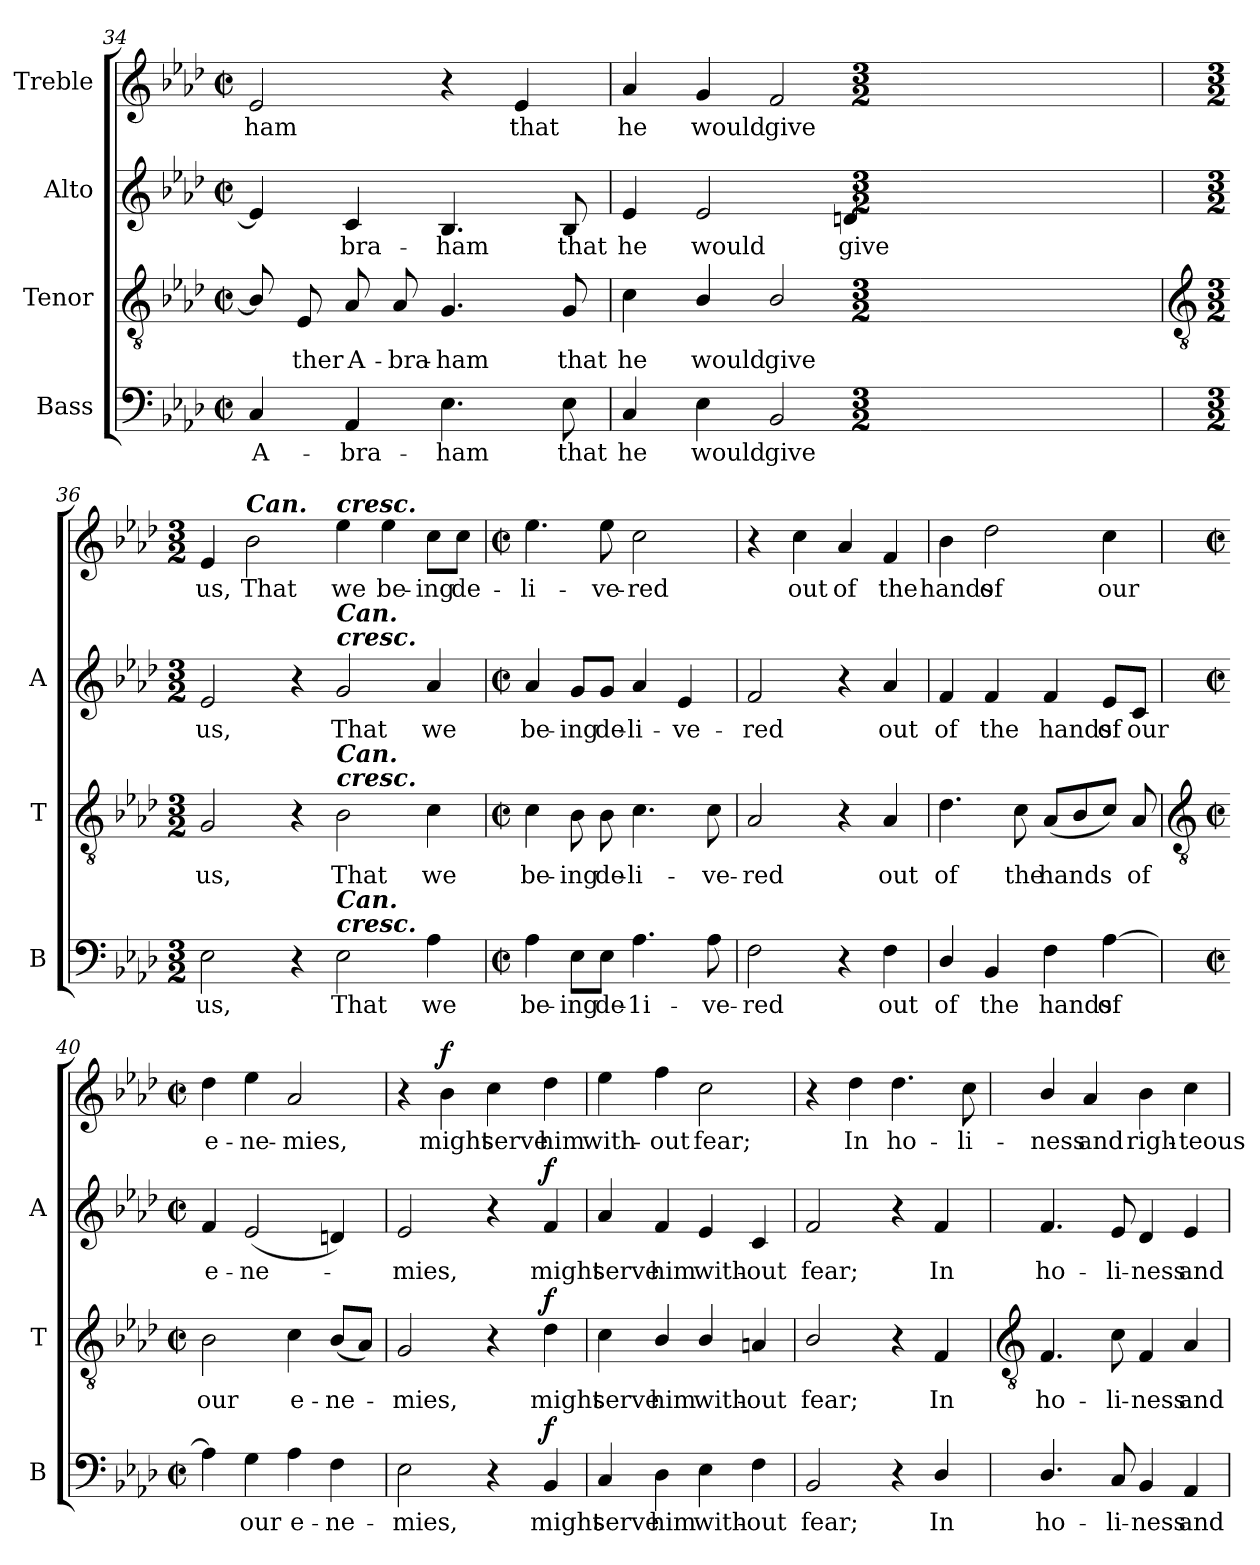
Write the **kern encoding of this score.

**kern	**text	**dynam	**kern	**text	**dynam	**kern	**text	**dynam	**kern	**text	**dynam
*part4	*part4	*part4	*part3	*part3	*part3	*part2	*part2	*part2	*part1	*part1	*part1
*staff4	*staff4	*staff4	*staff3	*staff3	*staff3	*staff2	*staff2	*staff2	*staff1	*staff1	*staff1
*I"Bass	*	*	*I"Tenor	*	*	*I"Alto	*	*	*I"Treble	*	*
*I'B	*	*	*I'T	*	*	*I'A	*	*	*	*	*
*clefF4	*	*	*clefGv2	*	*	*clefG2	*	*	*clefG2	*	*
*k[b-e-a-d-]	*	*	*k[b-e-a-d-]	*	*	*k[b-e-a-d-]	*	*	*k[b-e-a-d-]	*	*
*A-:	*	*	*A-:	*	*	*A-:	*	*	*A-:	*	*
*M2/2	*	*	*M2/2	*	*	*M2/2	*	*	*M2/2	*	*
*met(c|)	*	*	*met(c|)	*	*	*met(c|)	*	*	*met(c|)	*	*
=34	=34	=34	=34	=34	=34	=34	=34	=34	=34	=34	=34
!	!LO:LY:b	!	!	!	!	!	!	!	!	!LO:LY:b	!
4C	A-	.	8B-/]	.	.	4e-]	.	.	2e-	-ham	.
!	!	!	!	!LO:LY:b	!	!	!	!	!	!	!
.	.	.	8E-	ther	.	.	.	.	.	.	.
!	!LO:LY:b	!	!	!LO:LY:b	!	!	!LO:LY:b	!	!	!	!
4AA-	-bra-	.	8A-	A-	.	4c	bra-	.	.	.	.
!	!	!	!	!LO:LY:b	!	!	!	!	!	!	!
.	.	.	8A-	-bra-	.	.	.	.	.	.	.
!	!LO:LY:b	!	!	!LO:LY:b	!	!	!LO:LY:b	!	!	!	!
4.E-	-ham	.	4.G	-ham	.	4.B-	-ham	.	4r	.	.
!	!	!	!	!	!	!	!	!	!	!LO:LY:b	!
.	.	.	.	.	.	.	.	.	4e-	that	.
!	!LO:LY:b	!	!	!LO:LY:b	!	!	!LO:LY:b	!	!	!	!
8E-	that	.	8G	that	.	8B-	that	.	.	.	.
=35	=35	=35	=35	=35	=35	=35	=35	=35	=35	=35	=35
!	!LO:LY:b	!	!	!LO:LY:b	!	!	!LO:LY:b	!	!	!LO:LY:b	!
4C	he	.	4c	he	.	4e-	he	.	4a-	he	.
!	!LO:LY:b	!	!	!LO:LY:b	!	!	!LO:LY:b	!	!	!LO:LY:b	!
4E-	would	.	4B-/	would	.	2e-	would	.	4g	would	.
!	!LO:LY:b	!	!	!LO:LY:b	!	!	!	!	!	!LO:LY:b	!
2BB-	give	.	2B-/	give	.	.	.	.	2f	give	.
!	!	!	!	!	!	!	!LO:LY:b	!	!	!	!
.	.	.	.	.	.	4dn	give	.	.	.	.
*M3/2	*	*	*M3/2	*	*	*M3/2	*	*	*M3/2	*	*
!!LO:LB:g=z
=36	=36	=36	=36	=36	=36	=36	=36	=36	=36	=36	=36
*	*	*	*clefGv2	*	*	*	*	*	*	*	*
*M3/2	*	*	*M3/2	*	*	*M3/2	*	*	*M3/2	*	*
!	!LO:LY:b	!	!	!LO:LY:b	!	!	!LO:LY:b	!	!	!LO:LY:b	!
2E-	us,	.	2G	us,	.	2e-	us,	.	4e-	us,	.
!	!	!	!	!	!	!	!	!	!LO:TX:a:Bi:t=Can.	!	!
!	!	!	!	!	!	!	!	!	!	!LO:LY:b	!
.	.	.	.	.	.	.	.	.	2b-	That	.
4r	.	.	4r	.	.	4r	.	.	.	.	.
!	!	!	!	!	!	!	!	!	!LO:TX:a:Bi:t=cresc.	!	!
!	!	!	!	!	!	!LO:TX:a:Bi:t=cresc.	!	!	!	!	!
!	!	!	!	!	!	!LO:TX:a:Bi:t=Can.	!	!	!	!	!
!	!	!	!LO:TX:a:Bi:t=cresc.	!	!	!	!	!	!	!	!
!	!	!	!LO:TX:a:Bi:t=Can.	!	!	!	!	!	!	!	!
!LO:TX:a:Bi:t=cresc.	!	!	!	!	!	!	!	!	!	!	!
!LO:TX:a:Bi:t=Can.	!	!	!	!	!	!	!	!	!	!	!
!	!LO:LY:b	!	!	!LO:LY:b	!	!	!LO:LY:b	!	!	!LO:LY:b	!
2E-	That	.	2B-	That	.	2g	That	.	4ee-	we	.
!	!	!	!	!	!	!	!	!	!	!LO:LY:b	!
.	.	.	.	.	.	.	.	.	4ee-	be-	.
!	!LO:LY:b	!	!	!LO:LY:b	!	!	!LO:LY:b	!	!	!LO:LY:b	!
4A-	we	.	4c	we	.	4a-	we	.	8cc\L	-ing	.
!	!	!	!	!	!	!	!	!	!	!LO:LY:b	!
.	.	.	.	.	.	.	.	.	8cc\J	de-	.
=37	=37	=37	=37	=37	=37	=37	=37	=37	=37	=37	=37
*M2/2	*	*	*M2/2	*	*	*M2/2	*	*	*M2/2	*	*
*met(c|)	*	*	*met(c|)	*	*	*met(c|)	*	*	*met(c|)	*	*
!	!LO:LY:b	!	!	!LO:LY:b	!	!	!LO:LY:b	!	!	!LO:LY:b	!
4A-	be-	.	4c	be-	.	4a-	be-	.	4.ee-	-li-	.
!	!LO:LY:b	!	!	!LO:LY:b	!	!	!LO:LY:b	!	!	!	!
8E-\L	-ing	.	8B-	-ing	.	8g/L	-ing	.	.	.	.
!	!LO:LY:b	!	!	!LO:LY:b	!	!	!LO:LY:b	!	!	!LO:LY:b	!
8E-\J	de-	.	8B-	de-	.	8g/J	de-	.	8ee-	-ve-	.
!	!LO:LY:b	!	!	!LO:LY:b	!	!	!LO:LY:b	!	!	!LO:LY:b	!
4.A-	-1i-	.	4.c	-li-	.	4a-	-li-	.	2cc	-red	.
!	!	!	!	!	!	!	!LO:LY:b	!	!	!	!
.	.	.	.	.	.	4e-	-ve-	.	.	.	.
!	!LO:LY:b	!	!	!LO:LY:b	!	!	!	!	!	!	!
8A-	-ve-	.	8c	-ve-	.	.	.	.	.	.	.
=38	=38	=38	=38	=38	=38	=38	=38	=38	=38	=38	=38
!	!LO:LY:b	!	!	!LO:LY:b	!	!	!LO:LY:b	!	!	!	!
2F	-red	.	2A-	-red	.	2f	-red	.	4r	.	.
!	!	!	!	!	!	!	!	!	!	!LO:LY:b	!
.	.	.	.	.	.	.	.	.	4cc	out	.
!	!	!	!	!	!	!	!	!	!	!LO:LY:b	!
4r	.	.	4r	.	.	4r	.	.	4a-	of	.
!	!LO:LY:b	!	!	!LO:LY:b	!	!	!LO:LY:b	!	!	!LO:LY:b	!
4F	out	.	4A-	out	.	4a-	out	.	4f	the	.
=39	=39	=39	=39	=39	=39	=39	=39	=39	=39	=39	=39
!	!LO:LY:b	!	!	!LO:LY:b	!	!	!LO:LY:b	!	!	!LO:LY:b	!
4D-/	of	.	4.d-	of	.	4f	of	.	4b-	hands	.
!	!LO:LY:b	!	!	!	!	!	!LO:LY:b	!	!	!LO:LY:b	!
4BB-	the	.	.	.	.	4f	the	.	2dd-	of	.
!	!	!	!	!LO:LY:b	!	!	!	!	!	!	!
.	.	.	8c	the	.	.	.	.	.	.	.
!	!LO:LY:b	!	!	!LO:LY:b	!	!	!LO:LY:b	!	!	!	!
4F	hands	.	(<8A-/L	hands	.	4f	hands	.	.	.	.
.	.	.	8B-/	.	.	.	.	.	.	.	.
!	!LO:LY:b	!	!	!	!	!	!LO:LY:b	!	!	!LO:LY:b	!
[4A-	of	.	8c/J)	.	.	8e-/L	of	.	4cc	our	.
!	!	!	!	!LO:LY:b	!	!	!LO:LY:b	!	!	!	!
.	.	.	8A-	of	.	8c/J	our	.	.	.	.
!!LO:LB:g=z
=40	=40	=40	=40	=40	=40	=40	=40	=40	=40	=40	=40
*	*	*	*clefGv2	*	*	*	*	*	*	*	*
*M2/2	*	*	*M2/2	*	*	*M2/2	*	*	*M2/2	*	*
*met(c|)	*	*	*met(c|)	*	*	*met(c|)	*	*	*met(c|)	*	*
!	!	!	!	!LO:LY:b	!	!	!LO:LY:b	!	!	!LO:LY:b	!
4A-]	.	.	2B-	our	.	4f	e-	.	4dd-	e-	.
!	!LO:LY:b	!	!	!	!	!	!LO:LY:b	!	!	!LO:LY:b	!
4G	our	.	.	.	.	(<2e-	-ne-	.	4ee-	-ne-	.
!	!LO:LY:b	!	!	!LO:LY:b	!	!	!	!	!	!LO:LY:b	!
4A-	e-	.	4c	e-	.	.	.	.	2a-	-mies,	.
!	!LO:LY:b	!	!	!LO:LY:b	!	!	!	!	!	!	!
4F	-ne-	.	(<8B-L	-ne-	.	4dn)	.	.	.	.	.
.	.	.	8A-J)	.	.	.	.	.	.	.	.
=41	=41	=41	=41	=41	=41	=41	=41	=41	=41	=41	=41
!	!LO:LY:b	!	!	!LO:LY:b	!	!	!LO:LY:b	!	!	!	!
2E-	-mies,	.	2G	mies,	.	2e-	mies,	.	4r	.	.
!	!	!	!	!	!	!	!	!	!	!LO:LY:b	!LO:DY:b
.	.	.	.	.	.	.	.	.	4b-	might	f
!	!	!	!	!	!	!	!	!	!	!LO:LY:b	!
4r	.	.	4r	.	.	4r	.	.	4cc	serve	.
!	!LO:LY:b	!LO:DY:b	!	!LO:LY:b	!LO:DY:b	!	!LO:LY:b	!LO:DY:b	!	!LO:LY:b	!
4BB-	might	f	4d-	might	f	4f	might	f	4dd-	him	.
=42	=42	=42	=42	=42	=42	=42	=42	=42	=42	=42	=42
!	!LO:LY:b	!	!	!LO:LY:b	!	!	!LO:LY:b	!	!	!LO:LY:b	!
4C	serve	.	4c	serve	.	4a-	serve	.	4ee-	with-	.
!	!LO:LY:b	!	!	!LO:LY:b	!	!	!LO:LY:b	!	!	!LO:LY:b	!
4D-	him	.	4B-/	him	.	4f	him	.	4ff	-out	.
!	!LO:LY:b	!	!	!LO:LY:b	!	!	!LO:LY:b	!	!	!LO:LY:b	!
4E-	with-	.	4B-/	with-	.	4e-	with-	.	2cc	fear;	.
!	!LO:LY:b	!	!	!LO:LY:b	!	!	!LO:LY:b	!	!	!	!
4F	-out	.	4An	-out	.	4c	-out	.	.	.	.
=43	=43	=43	=43	=43	=43	=43	=43	=43	=43	=43	=43
!	!LO:LY:b	!	!	!LO:LY:b	!	!	!LO:LY:b	!	!	!	!
2BB-	fear;	.	2B-/	fear;	.	2f	fear;	.	4r	.	.
!	!	!	!	!	!	!	!	!	!	!LO:LY:b	!
.	.	.	.	.	.	.	.	.	4dd-	In	.
!	!	!	!	!	!	!	!	!	!	!LO:LY:b	!
4r	.	.	4r	.	.	4r	.	.	4.dd-	ho-	.
!	!LO:LY:b	!	!	!LO:LY:b	!	!	!LO:LY:b	!	!	!	!
4D-/	In	.	4F	In	.	4f	In	.	.	.	.
!	!	!	!	!	!	!	!	!	!	!LO:LY:b	!
.	.	.	.	.	.	.	.	.	8cc	-li-	.
!!LO:LB:g=z
=44	=44	=44	=44	=44	=44	=44	=44	=44	=44	=44	=44
*	*	*	*clefGv2	*	*	*	*	*	*	*	*
!	!LO:LY:b	!	!	!LO:LY:b	!	!	!LO:LY:b	!	!	!LO:LY:b	!
4.D-/	ho-	.	4.F	ho-	.	4.f	ho-	.	4b-/	-ness	.
!	!	!	!	!	!	!	!	!	!	!LO:LY:b	!
.	.	.	.	.	.	.	.	.	4a-	and	.
!	!LO:LY:b	!	!	!LO:LY:b	!	!	!LO:LY:b	!	!	!	!
8C	-li-	.	8c	-li-	.	8e-	-li-	.	.	.	.
!	!LO:LY:b	!	!	!LO:LY:b	!	!	!LO:LY:b	!	!	!LO:LY:b	!
4BB-	-ness	.	4F	-ness	.	4d-	-ness	.	4b-	righ-	.
!	!LO:LY:b	!	!	!LO:LY:b	!	!	!LO:LY:b	!	!	!LO:LY:b	!
4AA-	and	.	4A-	and	.	4e-	and	.	4cc	-teous-	.
=	=	=	=	=	=	=	=	=	=	=	=
*-	*-	*-	*-	*-	*-	*-	*-	*-	*-	*-	*-
